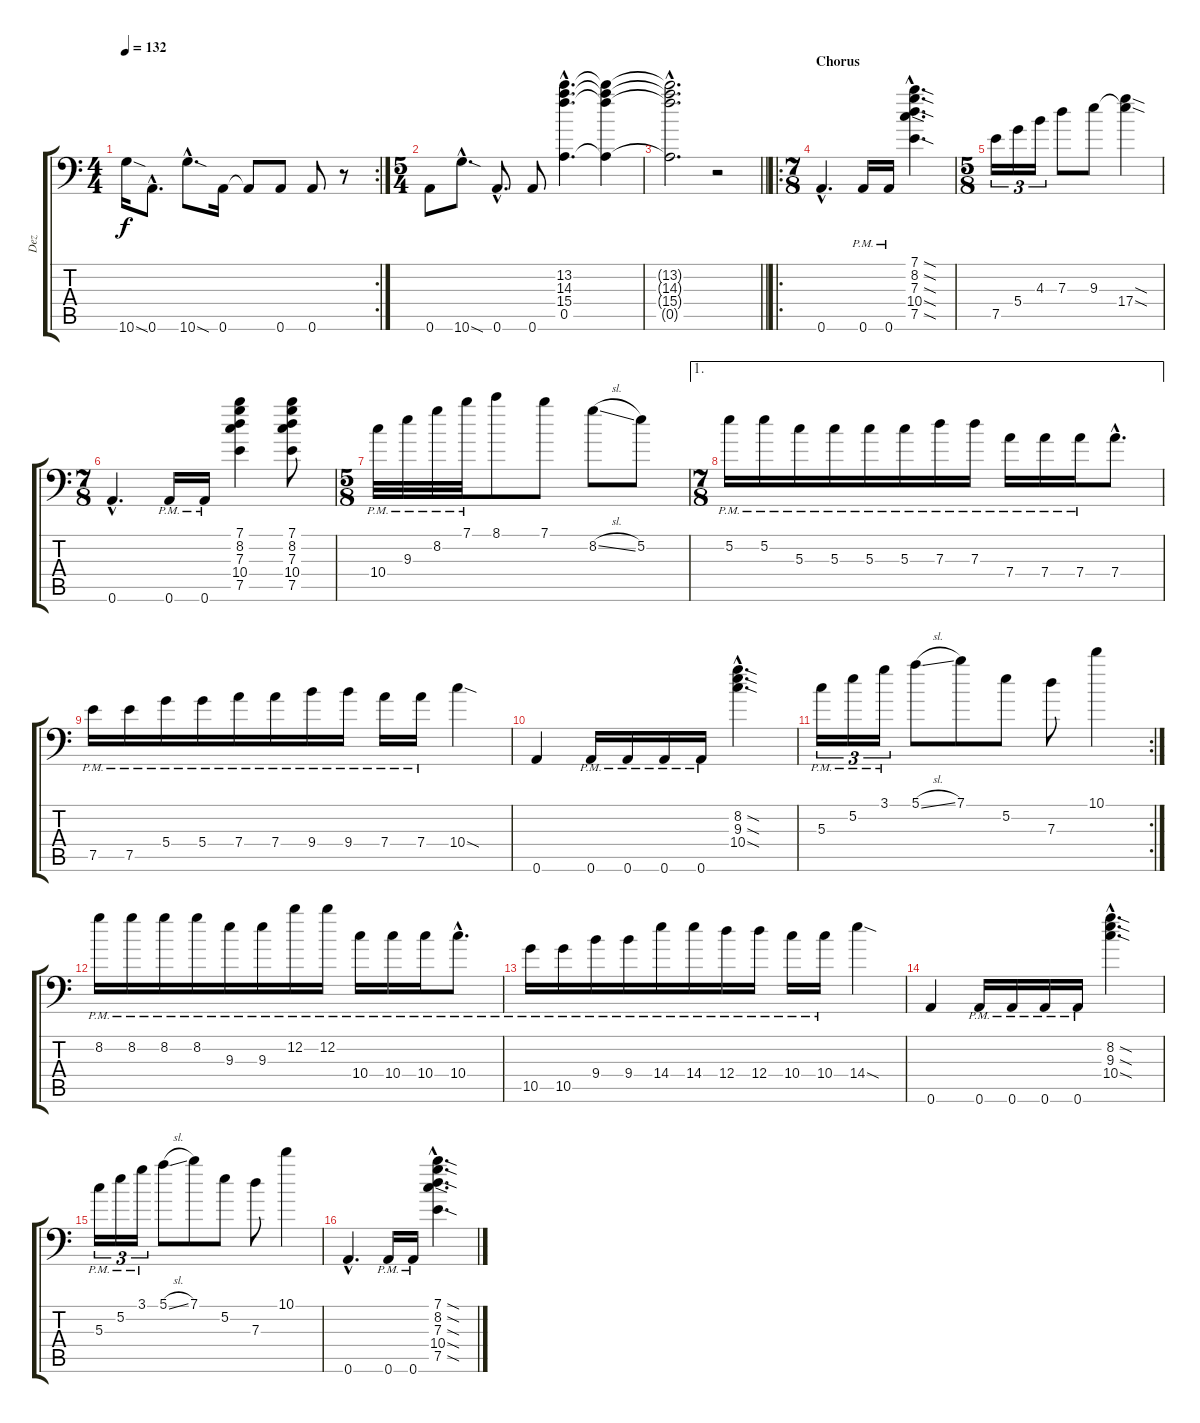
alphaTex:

\track ("Dez" "Dez") {instrument distortionguitar}
\staff {score tabs}
\tuning (E4 B3 G3 D3 A2 A1) {hide}
\rc 2
\ts (4 4)
\tempo 132
\clef f4
\ks c
10.6{sod t}.16{dy f} 0.6{hac}.8{d} 10.6{sod hac}.8{d} 0.6.16 0.6{t}.8 0.6.8 0.6.8 r.8 |
\ts (5 4)
0.6.8 10.6{sod hac}.8{d} 0.6{hac}.8{d} 0.6.8 (13.2{hac} 14.3{hac} 15.4{hac} 0.5{hac}).4{d} (13.2{t} 14.3{t} 15.4{t} 0.5{t}).4 |
\barLineRight lightlight
(13.2{hac t} 14.3{hac t} 15.4{hac t} 0.5{hac t}).2{d} r.2 |
\ro
\ts (7 8)
\section ("" "Chorus")
0.6{hac}.4{d} 0.6{pm}.16 0.6{pm}.16 (7.1{sod hac} 8.2{sod hac} 7.3{sod hac} 10.4{sod hac} 7.5{sod hac}).4{d} |
\ts (5 8)
7.5.16{tu (3 2)} 5.4.16{tu (3 2)} 4.3.16{tu (3 2)} 7.3.8 9.3.8 (9.3{sod t} 17.4{sod}).4 |
\ts (7 8)
0.6{hac}.4{d} 0.6{pm}.16 0.6{pm}.16 (7.1 8.2 7.3 10.4 7.5).4 (7.1 8.2 7.3 10.4 7.5).8 |
\ts (5 8)
10.4{pm}.32 9.3{pm}.32 8.2{pm}.32 7.1{pm}.32 8.1.8 7.1.8 8.2{sl}.8 5.2.8 |
\ae 1
\ts (7 8)
5.2{pm}.16 5.2{pm}.16 5.3{pm}.16 5.3{pm}.16 5.3{pm}.16 5.3{pm}.16 7.3{pm}.16 7.3{pm}.16 7.4{pm}.16 7.4{pm}.16 7.4{pm}.16 7.4{hac}.8{d} |
7.5{pm}.16 7.5{pm}.16 5.4{pm}.16 5.4{pm}.16 7.4{pm}.16 7.4{pm}.16 9.4{pm}.16 9.4{pm}.16 7.4{pm}.16 7.4{pm}.16 10.4{sod}.4 |
0.6.4 0.6{pm}.16 0.6{pm}.16 0.6{pm}.16 0.6{pm}.16 (8.2{sod hac} 9.3{sod hac} 10.4{sod hac}).4{d} |
\rc 2
5.3{pm}.16{tu (3 2)} 5.2{pm}.16{tu (3 2)} 3.1{pm}.16{tu (3 2)} 5.1{sl}.8 7.1.8 5.2.8 7.3.8 10.1.4 |
8.2{pm}.16 8.2{pm}.16 8.2{pm}.16 8.2{pm}.16 9.3{pm}.16 9.3{pm}.16 12.2{pm}.16 12.2{pm}.16 10.4{pm}.16 10.4{pm}.16 10.4{pm}.16 10.4{hac pm}.8{d} |
10.5{pm}.16 10.5{pm}.16 9.4{pm}.16 9.4{pm}.16 14.4{pm}.16 14.4{pm}.16 12.4{pm}.16 12.4{pm}.16 10.4{pm}.16 10.4{pm}.16 14.4{sod}.4 |
0.6.4 0.6{pm}.16 0.6{pm}.16 0.6{pm}.16 0.6{pm}.16 (8.2{sod hac} 9.3{sod hac} 10.4{sod hac}).4{d} |
5.3{pm}.16{tu (3 2)} 5.2{pm}.16{tu (3 2)} 3.1{pm}.16{tu (3 2)} 5.1{sl}.8 7.1.8 5.2.8 7.3.8 10.1.4 |
0.6{hac}.4{d} 0.6{pm}.16 0.6{pm}.16 (7.1{sod hac} 8.2{sod hac} 7.3{sod hac} 10.4{sod hac} 7.5{sod hac}).4{d}
